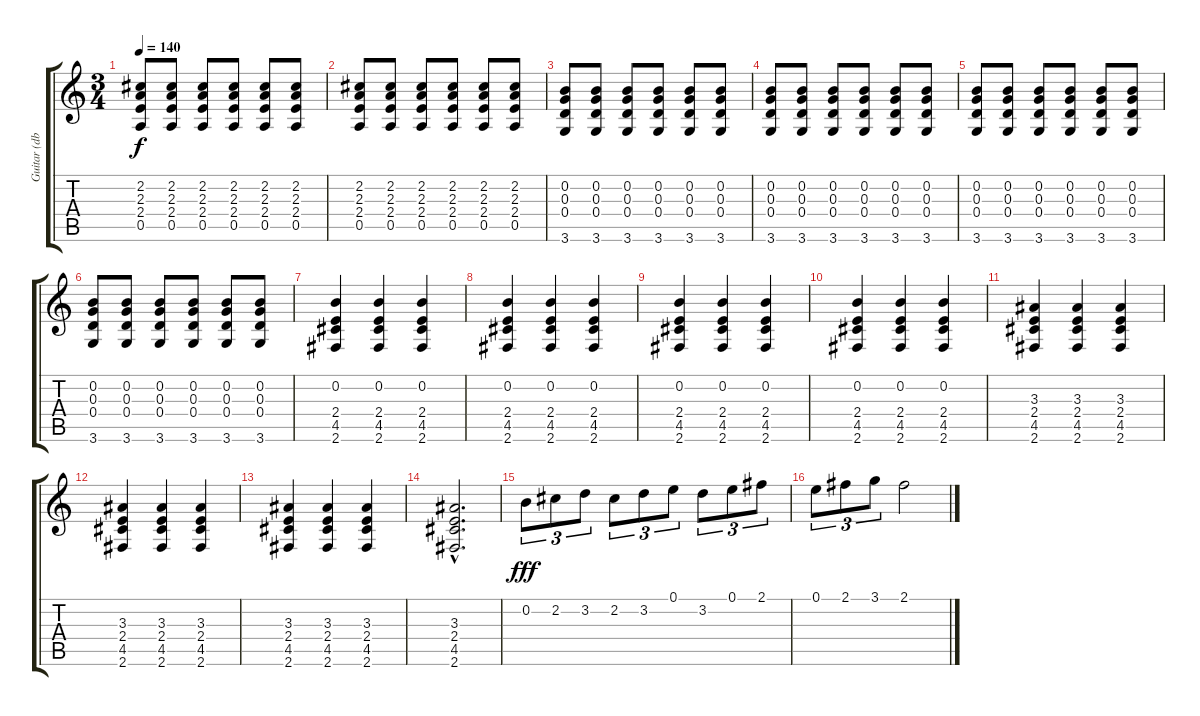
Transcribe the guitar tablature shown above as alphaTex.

\track ("Guitar (dbl track)" "Guitar (db") {instrument distortionguitar}
\staff {score tabs}
\tuning (E4 B3 G3 D3 A2 E2) {hide}
\ts (3 4)
\tempo 140
\clef g2
\ks c
(2.2 2.3 2.4 0.5).8{dy f} (2.2 2.3 2.4 0.5).8 (2.2 2.3 2.4 0.5).8 (2.2 2.3 2.4 0.5).8 (2.2 2.3 2.4 0.5).8 (2.2 2.3 2.4 0.5).8 |
(2.2 2.3 2.4 0.5).8 (2.2 2.3 2.4 0.5).8 (2.2 2.3 2.4 0.5).8 (2.2 2.3 2.4 0.5).8 (2.2 2.3 2.4 0.5).8 (2.2 2.3 2.4 0.5).8 |
(0.2 0.3 0.4 3.6).8 (0.2 0.3 0.4 3.6).8 (0.2 0.3 0.4 3.6).8 (0.2 0.3 0.4 3.6).8 (0.2 0.3 0.4 3.6).8 (0.2 0.3 0.4 3.6).8 |
(0.2 0.3 0.4 3.6).8 (0.2 0.3 0.4 3.6).8 (0.2 0.3 0.4 3.6).8 (0.2 0.3 0.4 3.6).8 (0.2 0.3 0.4 3.6).8 (0.2 0.3 0.4 3.6).8 |
(0.2 0.3 0.4 3.6).8 (0.2 0.3 0.4 3.6).8 (0.2 0.3 0.4 3.6).8 (0.2 0.3 0.4 3.6).8 (0.2 0.3 0.4 3.6).8 (0.2 0.3 0.4 3.6).8 |
(0.2 0.3 0.4 3.6).8 (0.2 0.3 0.4 3.6).8 (0.2 0.3 0.4 3.6).8 (0.2 0.3 0.4 3.6).8 (0.2 0.3 0.4 3.6).8 (0.2 0.3 0.4 3.6).8 |
(0.2 2.4 4.5 2.6).4 (0.2 2.4 4.5 2.6).4 (0.2 2.4 4.5 2.6).4 |
(0.2 2.4 4.5 2.6).4 (0.2 2.4 4.5 2.6).4 (0.2 2.4 4.5 2.6).4 |
(0.2 2.4 4.5 2.6).4 (0.2 2.4 4.5 2.6).4 (0.2 2.4 4.5 2.6).4 |
(0.2 2.4 4.5 2.6).4 (0.2 2.4 4.5 2.6).4 (0.2 2.4 4.5 2.6).4 |
(3.3 2.4 4.5 2.6).4 (3.3 2.4 4.5 2.6).4 (3.3 2.4 4.5 2.6).4 |
(3.3 2.4 4.5 2.6).4 (3.3 2.4 4.5 2.6).4 (3.3 2.4 4.5 2.6).4 |
(3.3 2.4 4.5 2.6).4 (3.3 2.4 4.5 2.6).4 (3.3 2.4 4.5 2.6).4 |
(3.3{hac} 2.4{hac} 4.5{hac} 2.6{hac}).2{d} |
0.2.8{tu (3 2) dy fff} 2.2.8{tu (3 2)} 3.2.8{tu (3 2)} 2.2.8{tu (3 2)} 3.2.8{tu (3 2)} 0.1.8{tu (3 2)} 3.2.8{tu (3 2)} 0.1.8{tu (3 2)} 2.1.8{tu (3 2)} |
0.1.8{tu (3 2)} 2.1.8{tu (3 2)} 3.1.8{tu (3 2)} 2.1.2
